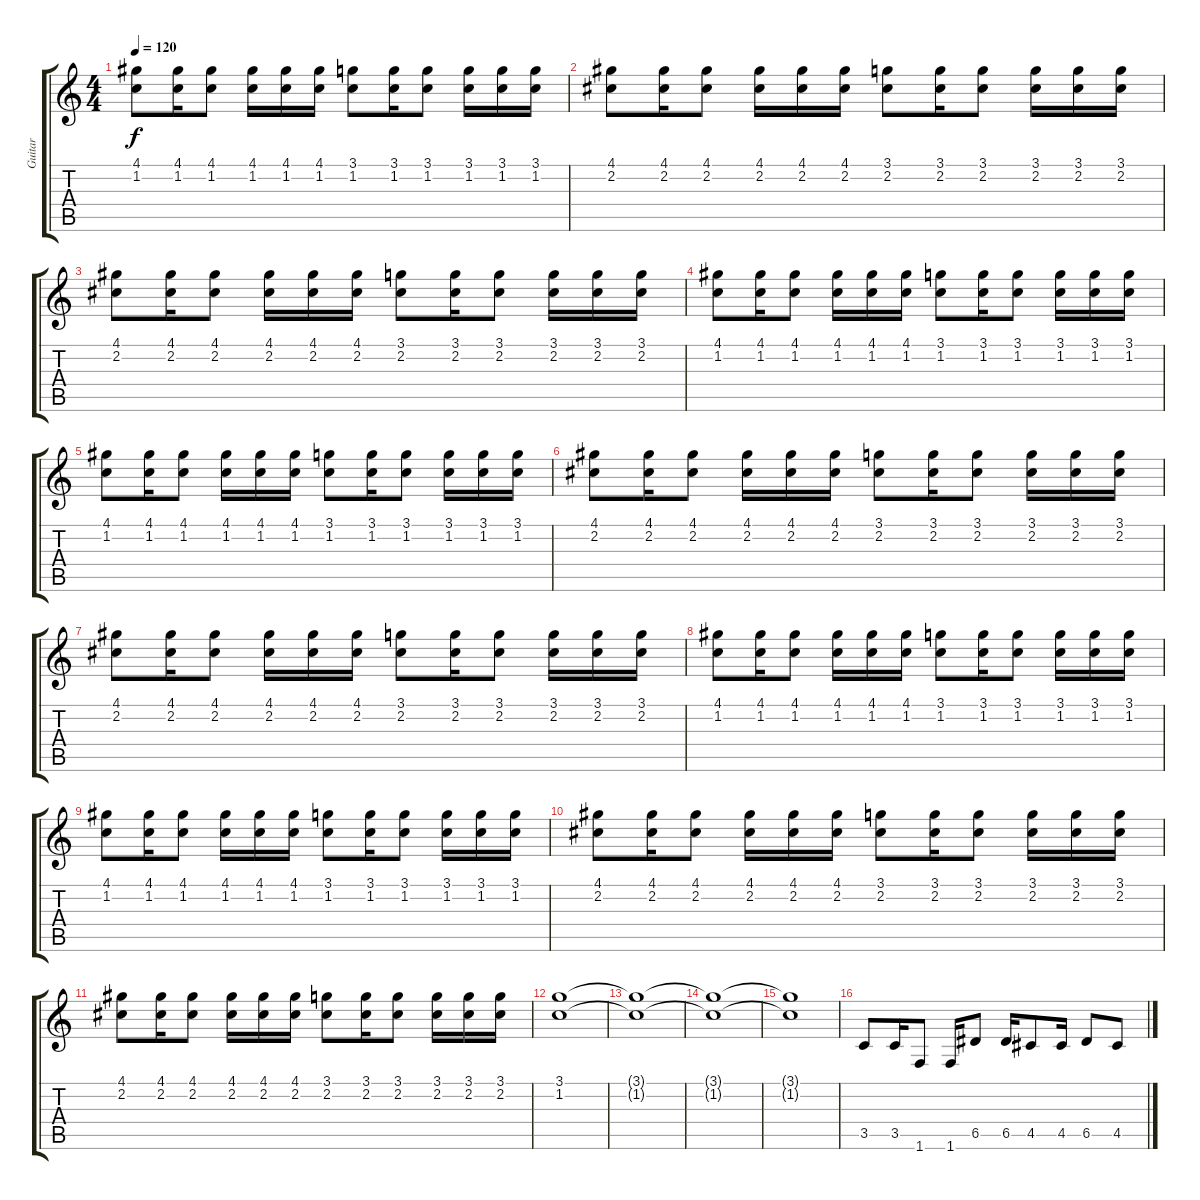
\track ("Guitar" "Guitar") {instrument distortionguitar}
\staff {score tabs}
\tuning (E4 B3 G3 D3 A2 E2) {hide}
\ts (4 4)
\tempo 120
\clef g2
\ks c
(4.1 1.2).8{dy f} (4.1 1.2).16 (4.1 1.2).8 (4.1 1.2).16 (4.1 1.2).16 (4.1 1.2).16 (3.1 1.2).8 (3.1 1.2).16 (3.1 1.2).8 (3.1 1.2).16 (3.1 1.2).16 (3.1 1.2).16 |
(4.1 2.2).8 (4.1 2.2).16 (4.1 2.2).8 (4.1 2.2).16 (4.1 2.2).16 (4.1 2.2).16 (3.1 2.2).8 (3.1 2.2).16 (3.1 2.2).8 (3.1 2.2).16 (3.1 2.2).16 (3.1 2.2).16 |
(4.1 2.2).8 (4.1 2.2).16 (4.1 2.2).8 (4.1 2.2).16 (4.1 2.2).16 (4.1 2.2).16 (3.1 2.2).8 (3.1 2.2).16 (3.1 2.2).8 (3.1 2.2).16 (3.1 2.2).16 (3.1 2.2).16 |
(4.1 1.2).8 (4.1 1.2).16 (4.1 1.2).8 (4.1 1.2).16 (4.1 1.2).16 (4.1 1.2).16 (3.1 1.2).8 (3.1 1.2).16 (3.1 1.2).8 (3.1 1.2).16 (3.1 1.2).16 (3.1 1.2).16 |
(4.1 1.2).8 (4.1 1.2).16 (4.1 1.2).8 (4.1 1.2).16 (4.1 1.2).16 (4.1 1.2).16 (3.1 1.2).8 (3.1 1.2).16 (3.1 1.2).8 (3.1 1.2).16 (3.1 1.2).16 (3.1 1.2).16 |
(4.1 2.2).8 (4.1 2.2).16 (4.1 2.2).8 (4.1 2.2).16 (4.1 2.2).16 (4.1 2.2).16 (3.1 2.2).8 (3.1 2.2).16 (3.1 2.2).8 (3.1 2.2).16 (3.1 2.2).16 (3.1 2.2).16 |
(4.1 2.2).8 (4.1 2.2).16 (4.1 2.2).8 (4.1 2.2).16 (4.1 2.2).16 (4.1 2.2).16 (3.1 2.2).8 (3.1 2.2).16 (3.1 2.2).8 (3.1 2.2).16 (3.1 2.2).16 (3.1 2.2).16 |
(4.1 1.2).8 (4.1 1.2).16 (4.1 1.2).8 (4.1 1.2).16 (4.1 1.2).16 (4.1 1.2).16 (3.1 1.2).8 (3.1 1.2).16 (3.1 1.2).8 (3.1 1.2).16 (3.1 1.2).16 (3.1 1.2).16 |
(4.1 1.2).8 (4.1 1.2).16 (4.1 1.2).8 (4.1 1.2).16 (4.1 1.2).16 (4.1 1.2).16 (3.1 1.2).8 (3.1 1.2).16 (3.1 1.2).8 (3.1 1.2).16 (3.1 1.2).16 (3.1 1.2).16 |
(4.1 2.2).8 (4.1 2.2).16 (4.1 2.2).8 (4.1 2.2).16 (4.1 2.2).16 (4.1 2.2).16 (3.1 2.2).8 (3.1 2.2).16 (3.1 2.2).8 (3.1 2.2).16 (3.1 2.2).16 (3.1 2.2).16 |
(4.1 2.2).8 (4.1 2.2).16 (4.1 2.2).8 (4.1 2.2).16 (4.1 2.2).16 (4.1 2.2).16 (3.1 2.2).8 (3.1 2.2).16 (3.1 2.2).8 (3.1 2.2).16 (3.1 2.2).16 (3.1 2.2).16 |
(3.1 1.2).1 |
(3.1{t} 1.2{t}).1 |
(3.1{t} 1.2{t}).1 |
(3.1{t} 1.2{t}).1 |
3.5.8{instrument distortionguitar} 3.5.16 1.6.8 1.6.16 6.5.8 6.5.16 4.5.8 4.5.16 6.5.8 4.5.8
